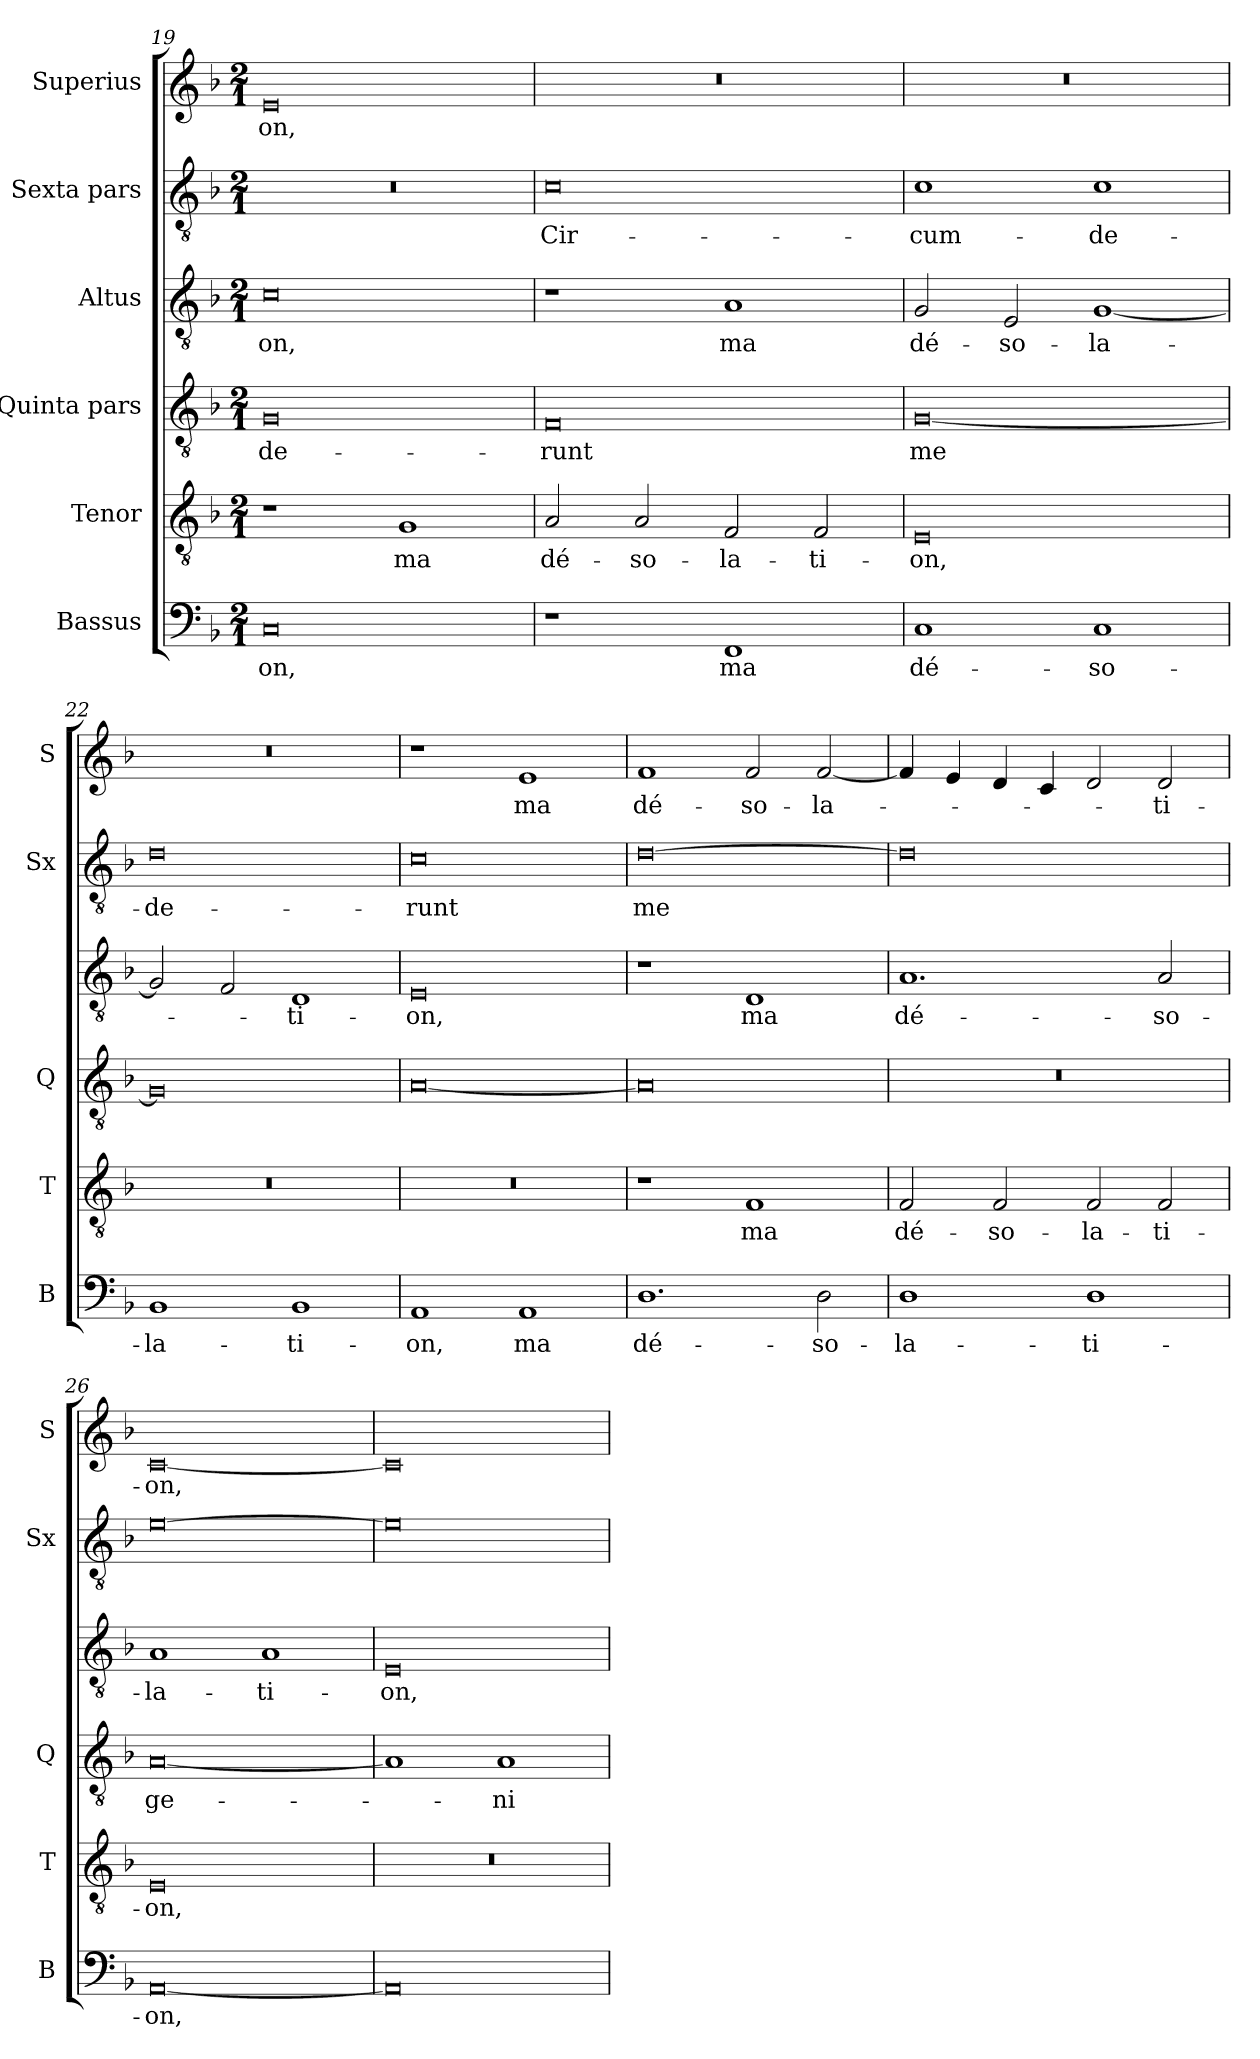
**kern	**text	**kern	**text	**kern	**text	**kern	**text	**kern	**text	**kern	**text
*part6	*part6	*part5	*part5	*part4	*part4	*part3	*part3	*part2	*part2	*part1	*part1
*staff6	*staff6	*staff5	*staff5	*staff4	*staff4	*staff3	*staff3	*staff2	*staff2	*staff1	*staff1
*I"Bassus	*	*I"Tenor	*	*I"Quinta pars	*	*I"Altus	*	*I"Sexta pars	*	*I"Superius	*
*I'B	*	*I'T	*	*I'Q	*	*	*	*I'Sx	*	*I'S	*
*clefF4	*	*clefGv2	*	*clefGv2	*	*clefGv2	*	*clefGv2	*	*clefG2	*
*k[b-]	*	*k[b-]	*	*k[b-]	*	*k[b-]	*	*k[b-]	*	*k[b-]	*
*M2/1	*	*M2/1	*	*M2/1	*	*M2/1	*	*M2/1	*	*M2/1	*
=19	=19	=19	=19	=19	=19	=19	=19	=19	=19	=19	=19
0C	-on,	1r	.	0G	-de-	0c	-on,	0r	.	0e	-on,
.	.	1G	ma	.	.	.	.	.	.	.	.
=20	=20	=20	=20	=20	=20	=20	=20	=20	=20	=20	=20
1r	.	2A/	dé-	0F	-runt	1r	.	0c	Cir-	0r	.
.	.	2A/	-so-	.	.	.	.	.	.	.	.
1FF	ma	2F/	-la-	.	.	1A	ma	.	.	.	.
.	.	2F/	-ti-	.	.	.	.	.	.	.	.
=21	=21	=21	=21	=21	=21	=21	=21	=21	=21	=21	=21
1C	dé-	0E	-on,	[0G	me	2G/	dé-	1c	-cum-	0r	.
.	.	.	.	.	.	2E/	-so-	.	.	.	.
1C	-so-	.	.	.	.	[1G	-la-	1c	-de-	.	.
=22	=22	=22	=22	=22	=22	=22	=22	=22	=22	=22	=22
1BB-	-la-	0r	.	0G]	.	2G/]	.	0d	-de-	0r	.
.	.	.	.	.	.	2F/	.	.	.	.	.
1BB-	-ti-	.	.	.	.	1D	-ti-	.	.	.	.
=23	=23	=23	=23	=23	=23	=23	=23	=23	=23	=23	=23
1AA	-on,	0r	.	[0A	.	0E	-on,	0c	-runt	1r	.
1AA	ma	.	.	.	.	.	.	.	.	1e	ma
=24	=24	=24	=24	=24	=24	=24	=24	=24	=24	=24	=24
1.D	dé-	1r	.	0A]	.	1r	.	[0d	me	1f	dé-
.	.	1F	ma	.	.	1D	ma	.	.	2f/	-so-
2D\	-so-	.	.	.	.	.	.	.	.	[2f/	-la-
=25	=25	=25	=25	=25	=25	=25	=25	=25	=25	=25	=25
1D	-la-	2F/	dé-	0r	.	1.A	dé-	0d]	.	4f/]	.
.	.	.	.	.	.	.	.	.	.	4e/	.
.	.	2F/	-so-	.	.	.	.	.	.	4d/	.
.	.	.	.	.	.	.	.	.	.	4c/	.
1D	-ti-	2F/	-la-	.	.	.	.	.	.	2d/	.
.	.	2F/	-ti-	.	.	2A/	-so-	.	.	2d/	-ti-
=26	=26	=26	=26	=26	=26	=26	=26	=26	=26	=26	=26
[0AA	-on,	0E	-on,	[0A	ge-	1A	-la-	[0e	.	[0c	-on,
.	.	.	.	.	.	1A	-ti-	.	.	.	.
=27	=27	=27	=27	=27	=27	=27	=27	=27	=27	=27	=27
0AA]	.	0r	.	1A]	.	0E	-on,	0e]	.	0c]	.
.	.	.	.	1A	-ni-	.	.	.	.	.	.
=	=	=	=	=	=	=	=	=	=	=	=
*-	*-	*-	*-	*-	*-	*-	*-	*-	*-	*-	*-
